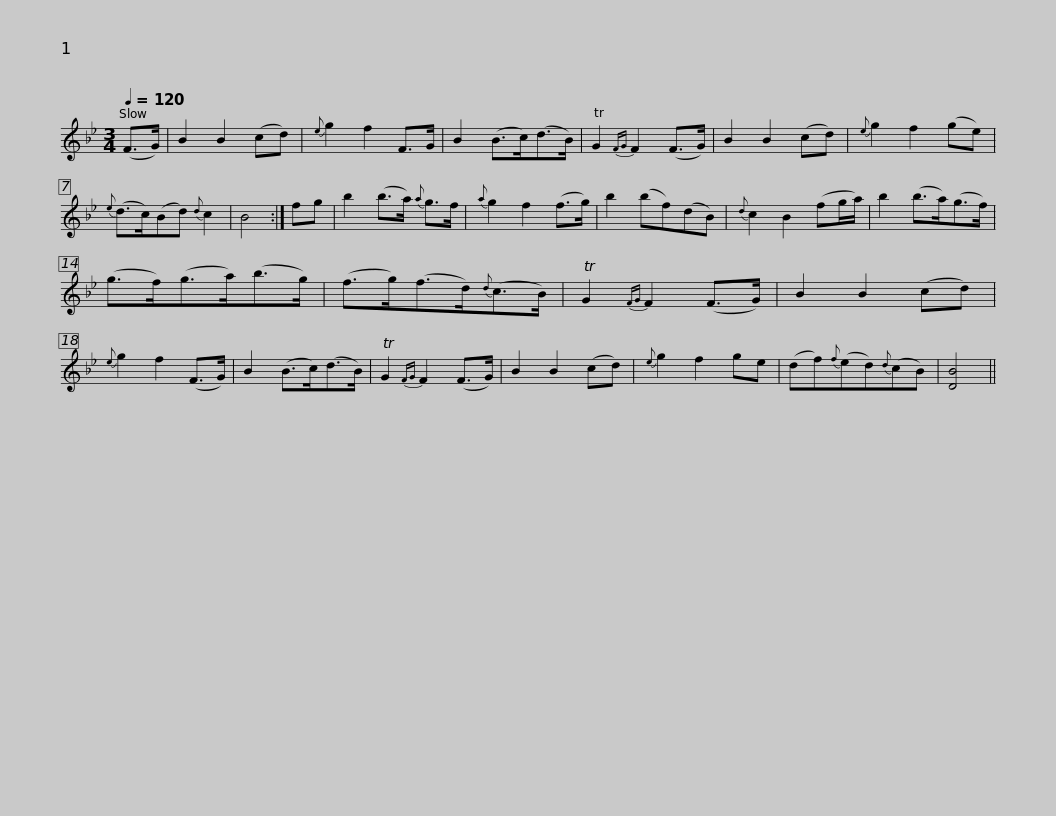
X:1
L:1/8
Q:1/4=120
M:3/4
I:linebreak $
K:Bb
V:1 treble
V:1
 (F>G) | B2 B2 (cd) |{e} g2 f2 F>G | B2 (B>c)(d>B) | TG2{FG} F2 (F>G) | %5
 B2 B2 (cd) |{e} g2 f2 (ge) |{e} (d>c)(Bd){d} c2 | B4 :|$ fg | %10
 b2 (b>a){a} g>f |{a} g2 f2 (f>g) | b2 (bf)(dB) |{d} c2 B2 (fg/a/) | b2 (b>a)(g>f) | %15
 (g>f)(g>a)(b>g) |$ (f>g)(f>d){d}(c>B) | TG2{FG} F2 (F>G) | B2 B2 (cd) |{e} g2 f2 (F>G) | %20
 B2 (B>c)(d>B) | TG2{FG} F2 (F>G) | B2 B2 (cd) |{e} g2 f2 ge |$ (df){f}(ed){d}(cB) | %25
 [DB]4 || %26
